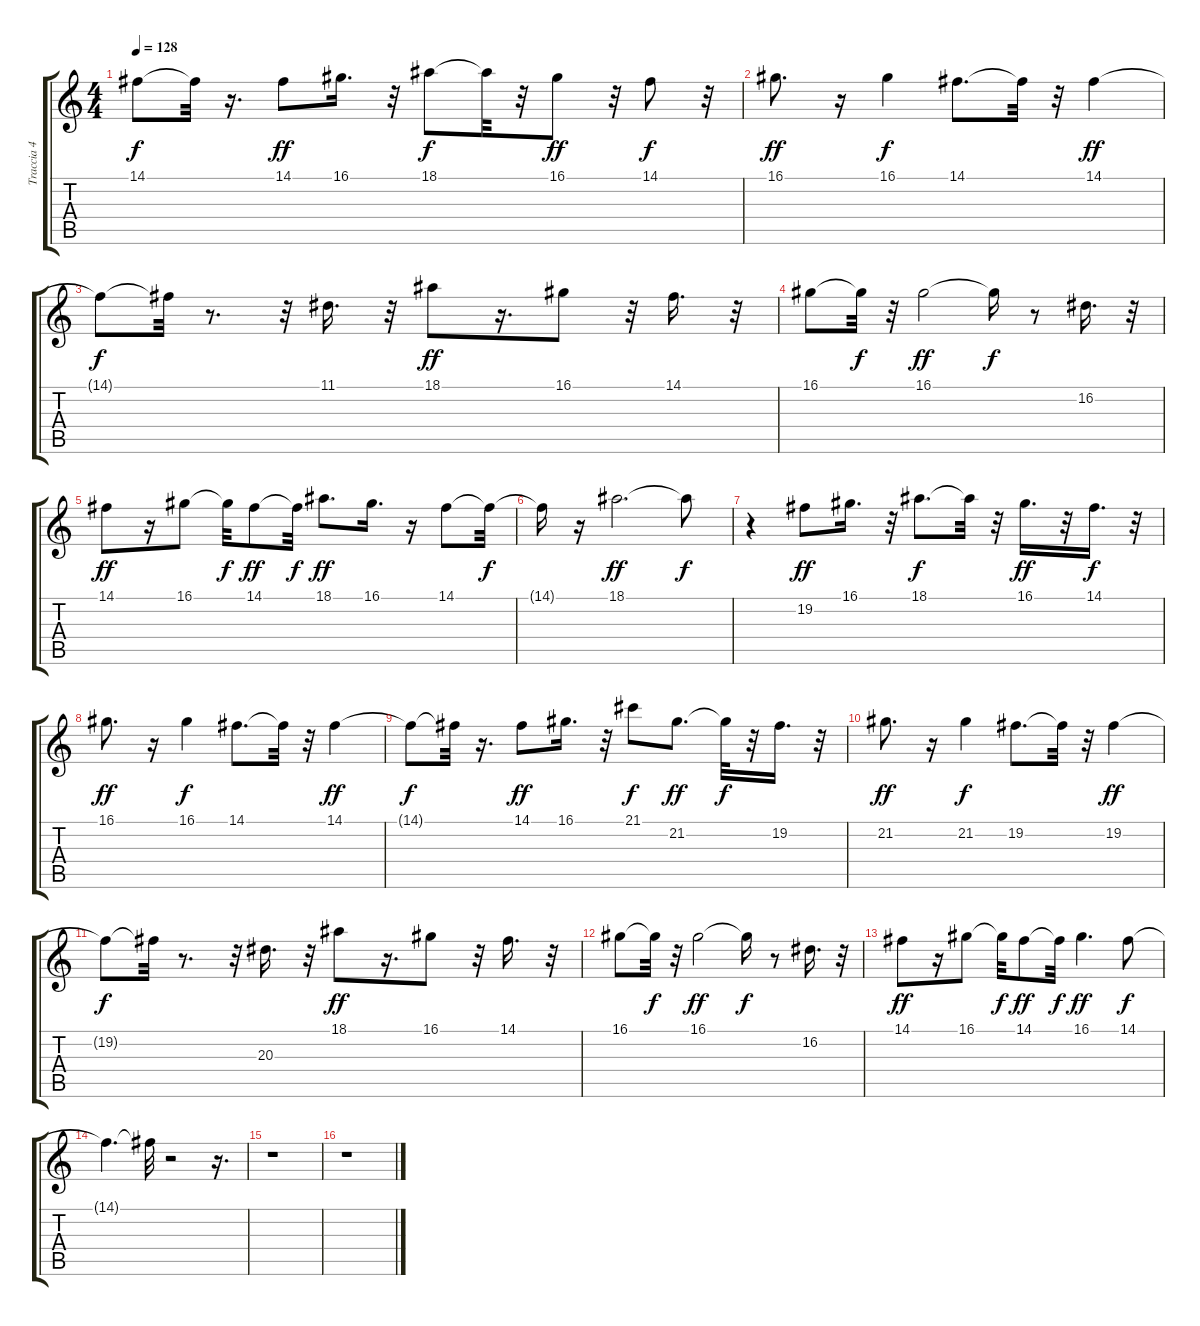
\track ("Traccia 4" "Traccia 4") {instrument flute}
\staff {score tabs}
\tuning (E4 B3 G3 D3 A2 E2) {hide}
\ts (4 4)
\tempo 128
\clef g2
\ks c
14.1{t}.8{dy f} 14.1{t}.32 r.16{d} 14.1.8{dy ff} 16.1.16{d} r.32 18.1.8{dy f} 18.1{t}.32 r.32 16.1.8{dy ff} r.32 14.1.8{dy f} r.32 |
16.1.8{d dy ff} r.16 16.1.4{dy f} 14.1.8{d} 14.1{t}.32 r.32 14.1.4{dy ff} |
14.1{t}.8{dy f} 14.1{t}.32 r.8{d} r.32 11.1.16{d} r.32 18.1.8{dy ff} r.16{d} 16.1.8 r.32 14.1.16{d} r.32 |
16.1.8 16.1{t}.32{dy f} r.32 16.1.2{dy ff} 16.1{t}.16{dy f} r.8 16.2.16{d} r.32 |
14.1.8{dy ff} r.16 16.1.8 16.1{t}.32{dy f} 14.1.8{dy ff} 14.1{t}.32{dy f} 18.1.8{d dy ff} 16.1.16{d} r.16 14.1.8 14.1{t}.32{dy f} |
14.1{t}.16 r.16 18.1.2{d dy ff} 18.1{t}.8{dy f} |
r.4 19.2.8{dy ff} 16.1.16{d} r.32 18.1.8{d dy f} 18.1{t}.32 r.32 16.1.16{d dy ff} r.32 14.1.16{d dy f} r.32 |
16.1.8{d dy ff} r.16 16.1.4{dy f} 14.1.8{d} 14.1{t}.32 r.32 14.1.4{dy ff} |
14.1{t}.8{dy f} 14.1{t}.32 r.16{d} 14.1.8{dy ff} 16.1.16{d} r.32 21.1.8{dy f} 21.2.8{d dy ff} 21.2{t}.32{dy f} r.32 19.2.16{d} r.32 |
21.2.8{d dy ff} r.16 21.2.4{dy f} 19.2.8{d} 19.2{t}.32 r.32 19.2.4{dy ff} |
19.2{t}.8{dy f} 19.2{t}.32 r.8{d} r.32 20.3.16{d} r.32 18.1.8{dy ff} r.16{d} 16.1.8 r.32 14.1.16{d} r.32 |
16.1.8 16.1{t}.32{dy f} r.32 16.1.2{dy ff} 16.1{t}.16{dy f} r.8 16.2.16{d} r.32 |
14.1.8{dy ff} r.16 16.1.8 16.1{t}.32{dy f} 14.1.8{dy ff} 14.1{t}.32{dy f} 16.1.4{d dy ff} 14.1.8{dy f} |
14.1{t}.4{d} 14.1{t}.32 r.2 r.16{d} |
r.1 |
r.1
